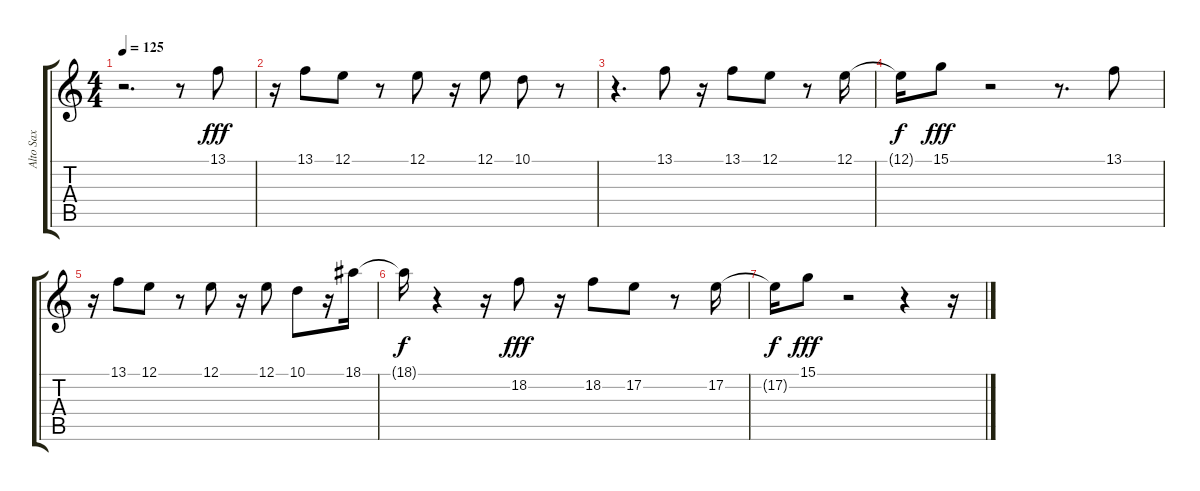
\track ("Alto Sax" "Alto Sax") {instrument tenorsax}
\staff {score tabs}
\tuning (E4 B3 G3 D3 A2 E2) {hide}
\ts (4 4)
\tempo 125
\clef g2
\ks c
r.2{d dy f} r.8 13.1.8{dy fff} |
r.16 13.1.8 12.1.8 r.8 12.1.8 r.16 12.1.8 10.1.8 r.8 |
r.4{d} 13.1.8 r.16 13.1.8 12.1.8 r.8 12.1.16 |
12.1{t}.16{dy f} 15.1.8{dy fff} r.2 r.8{d} 13.1.8 |
r.16 13.1.8 12.1.8 r.8 12.1.8 r.16 12.1.8 10.1.8 r.16 18.1.16 |
18.1{t}.16{dy f} r.4 r.16 18.2.8{dy fff} r.16 18.2.8 17.2.8 r.8 17.2.16 |
17.2{t}.16{dy f} 15.1.8{dy fff} r.2 r.4 r.16
